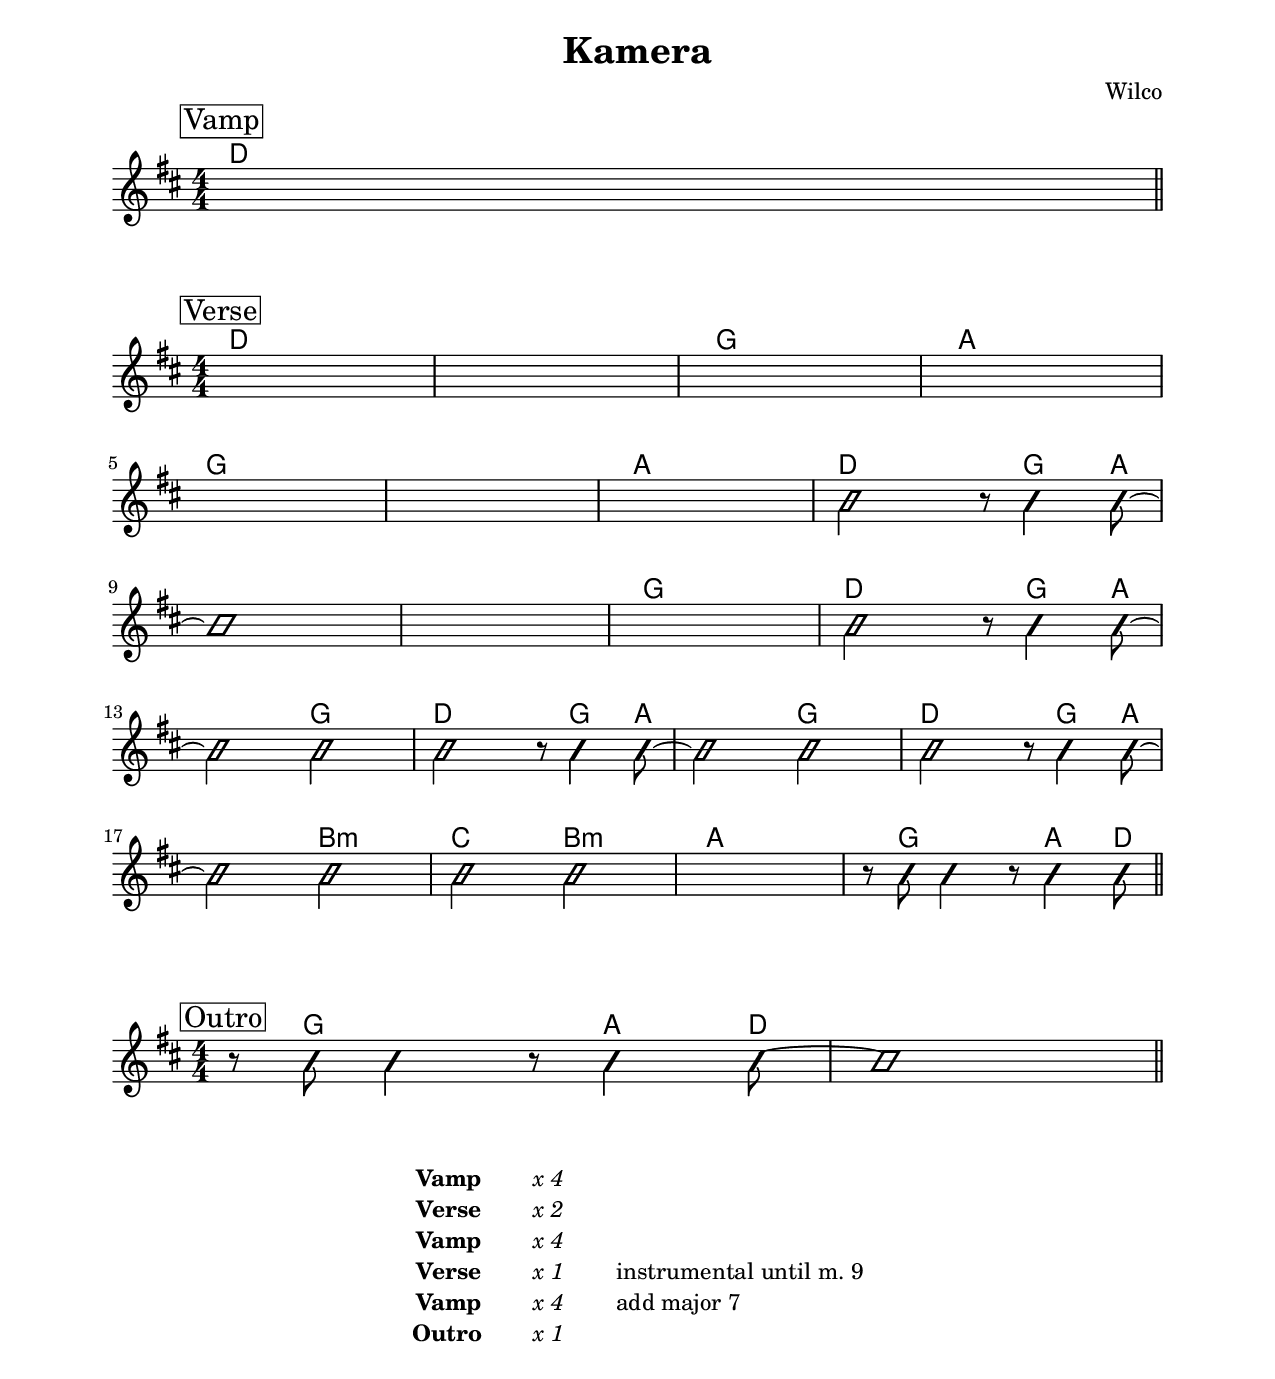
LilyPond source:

\version "2.23.80"

\include "settings.ily"
\include "style.ily"
melody_verse = \relative c' \new Voice \with {
  \consists "Pitch_squash_engraver"
} {
  \improvisationOn
  s1 * 7 |
  c2 r8 c4 c8~ |
  c1 |
  s1 * 2 |
  c2 r8 c4 c8~ |
  c2 c2 |
  c2 r8 c4 c8~ |
  c2 c2 |
  c2 r8 c4 c8~ |
  c2 c |
  c c |
  s1 |
  r8 c c4 r8 c4 c8~ |
}

melody_outro = \relative c' \new Voice \with {
  \consists "Pitch_squash_engraver"
} {
  \improvisationOn
  r8 c c4 r8 c4 c8~ |
  c1 |
}

changes_vamp = \chords {
  d1 |
}

changes_verse = \chords {
  d1 |
  s |
  g |
  a |

  g |
  s |
  a |
  d2 s8 g4 a8 |

  s1 |
  s |
  g |
  d2 s8 g4 a8 |

  s2 g |
  d2 s8 g4 a8 |
  s2 g |
  d2 s8 g4 a8 |

  s2 b:m |
  c b:m |
  a1 |
  s8 g4. s8 a4 d8 |
}

changes_outro = \chords {
  s8 g4. s8 a4 d8 |
  s1 |
}

key_and_time = {
  \key d \major
  \time 4/4
}

structure_vamp = {
  \key_and_time
  \mark \markup \box "Vamp"
  s1 |
  \bar "||"
}

structure_verse = {
  \key_and_time
  \mark \markup \box "Verse"
  s1 * 20 |
  \bar "||"
}

structure_outro = {
  \key_and_time
  \mark \markup \box "Outro"
  s1 * 2 |
  \bar "||"
}


\header {
  title = "Kamera"
  composer = "Wilco"
}

\paper {
  score-system-spacing.basic-distance = #18
}

\layout {
  indent = #0
  ragged-last = ##f
  \context {
    \Score
    \consists #(set-bars-per-line '(4))
  }
}

\score {
  <<
    \numericTimeSignature
    \changes_vamp
    \structure_vamp
  >>
}

\score {
  <<
    \numericTimeSignature
    \changes_verse
    \new Staff {
      <<
        \melody_verse
        \structure_verse
      >>
    }
  >>
}

\score {
  <<
    \numericTimeSignature
    \changes_outro
    \new Staff {
      <<
        \melody_outro
        \structure_outro
      >>
    }
  >>
}

\markup \fill-line {
  \column
  \override #'(padding . 5)
  \table #'(1 -1 -1)
  {
    \bold Vamp \italic "x 4" ""
    \bold Verse \italic "x 2" ""
    \bold Vamp \italic "x 4" ""
    \bold Verse \italic "x 1" "instrumental until m. 9"
    \bold Vamp \italic "x 4" "add major 7"
    \bold Outro \italic "x 1" ""
  }
}
